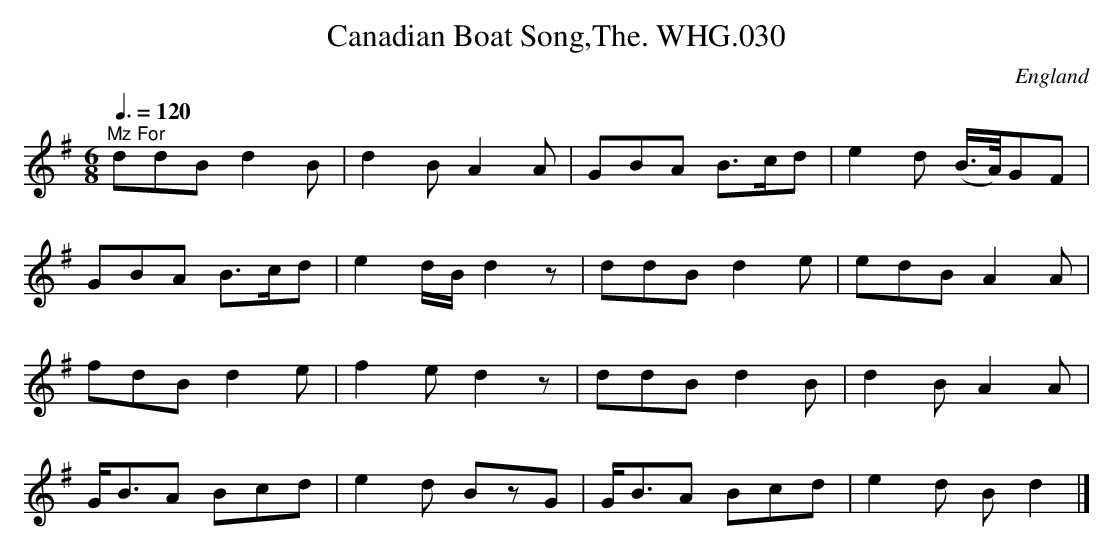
X:1
T:Canadian Boat Song,The. WHG.030
L:1/8
M:6/8
O:England
Q:3/8=120
K:G
"^Mz For"
ddB d2B|d2B A2A|GBA B>cd|e2d (B3/4A/4)GF|
GBA B>cd|e2d/B/ d2z|ddB d2e|edB A2A|
fdB d2e|f2e d2z|ddB d2B|d2B A2A|
G<BA Bcd|e2d BzG|G<BA Bcd|e2d Bd2|]
